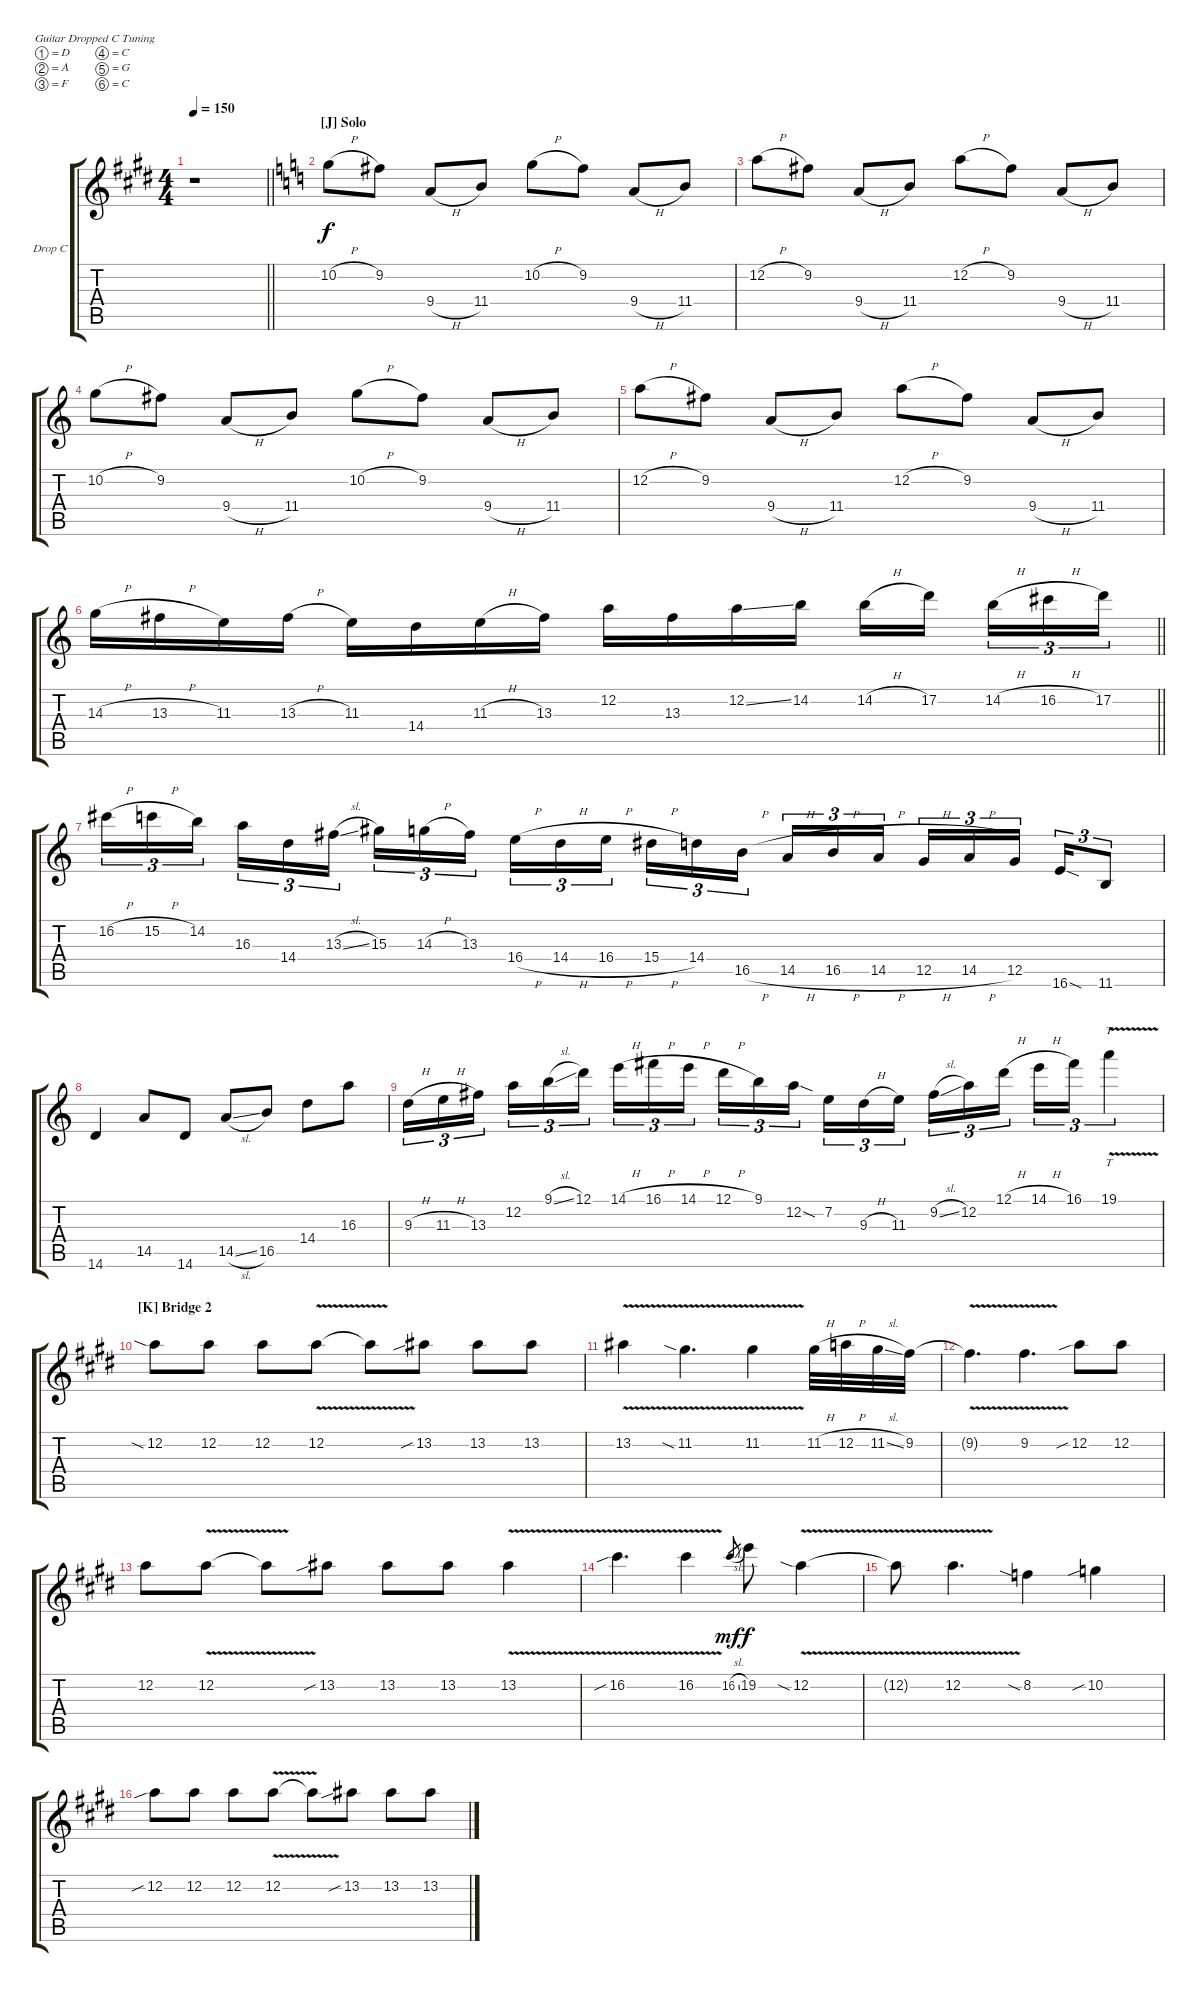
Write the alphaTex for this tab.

\bracketExtendMode groupsimilarinstruments
\firstSystemTrackNameOrientation horizontal
\otherSystemsTrackNameOrientation horizontal
\track ("Solo" "Drop C") {instrument overdrivenguitar}
\staff {score tabs}
\tuning (D4 A3 F3 C3 G2 C2)
\ts (4 4)
\tempo 150
\clef g2
\barLineRight lightlight
\ks e
r.1{dy f} |
\section ("J" "Solo")
\ks c
10.2{h}.8 9.2.8 9.4{h}.8 11.4.8 10.2{h}.8 9.2.8 9.4{h}.8 11.4.8 |
12.2{h}.8 9.2.8 9.4{h}.8 11.4.8 12.2{h}.8 9.2.8 9.4{h}.8 11.4.8 |
10.2{h}.8 9.2.8 9.4{h}.8 11.4.8 10.2{h}.8 9.2.8 9.4{h}.8 11.4.8 |
12.2{h}.8 9.2.8 9.4{h}.8 11.4.8 12.2{h}.8 9.2.8 9.4{h}.8 11.4.8 |
\barLineRight lightlight
14.3{h}.16 13.3{h}.16 11.3.16 13.3{h}.16 11.3.16 14.4.16 11.3{h}.16 13.3.16 12.2.16 13.3.16 12.2{ss}.16 14.2.16 14.2{h}.16 17.2.16 14.2{h}.16{tu (3 2)} 16.2{h}.16{tu (3 2)} 17.2.16{tu (3 2)} |
16.2{h}.16{tu (3 2)} 15.2{h}.16{tu (3 2)} 14.2.16{tu (3 2)} 16.3.16{tu (3 2)} 14.4.16{tu (3 2)} 13.3{sl}.16{tu (3 2)} 15.3.16{tu (3 2)} 14.3{h}.16{tu (3 2)} 13.3.16{tu (3 2)} 16.4{h}.16{tu (3 2)} 14.4{h}.16{tu (3 2)} 16.4{h}.16{tu (3 2)} 15.4{h}.16{tu (3 2)} 14.4.16{tu (3 2)} 16.5{h}.16{tu (3 2)} 14.5{h}.16{tu (3 2)} 16.5{h}.16{tu (3 2)} 14.5{h}.16{tu (3 2)} 12.5{h}.16{tu (3 2)} 14.5{h}.16{tu (3 2)} 12.5.16{tu (3 2)} 16.6{sod}.16{tu (3 2)} 11.6.8{tu (3 2)} |
14.6.4 14.5.8 14.6.8 14.5{sl}.8 16.5.8 14.4.8 16.3.8 |
9.3{h}.16{tu (3 2)} 11.3{h}.16{tu (3 2)} 13.3.16{tu (3 2)} 12.2.16{tu (3 2)} 9.1{sl}.16{tu (3 2)} 12.1.16{tu (3 2)} 14.1{h}.16{tu (3 2)} 16.1{h}.16{tu (3 2)} 14.1{h}.16{tu (3 2)} 12.1{h}.16{tu (3 2)} 9.1.16{tu (3 2)} 12.2{sod}.16{tu (3 2)} 7.2.16{tu (3 2)} 9.3{h}.16{tu (3 2)} 11.3.16{tu (3 2)} 9.2{sl}.16{tu (3 2)} 12.2.16{tu (3 2)} 12.1{h}.16{tu (3 2)} 14.1{h}.16{tu (3 2)} 16.1.16{tu (3 2)} 19.1{v}.4{tt tu (3 2)} |
\section ("K" "Bridge 2")
\ks e
12.2{sia}.8 12.2.8 12.2.8 12.2{v}.8 12.2{v t}.8 13.2{sib}.8 13.2.8 13.2.8 |
13.2{v}.4 11.2{v sia}.4{d} 11.2{v}.4 11.2{h}.32 12.2{h}.32 11.2{sl}.32 9.2.32 |
9.2{v t}.4{d} 9.2{v}.4{d} 12.2{sib}.8 12.2.8 |
12.2.8 12.2{v}.8 12.2{v t}.8 13.2{sib}.8 13.2.8 13.2.8 13.2{v}.4 |
16.2{v sib}.4{d} 16.2{v}.4 16.2{sl}.8{gr dy mf} 19.2.8{dy f} 12.2{v sia}.4 |
12.2{v t}.8 12.2{v}.4{d} 8.2{sia}.4 10.2{sib}.4 |
12.2{sib}.8 12.2.8 12.2.8 12.2{v}.8 12.2{v t}.8 13.2{sib}.8 13.2.8 13.2.8
